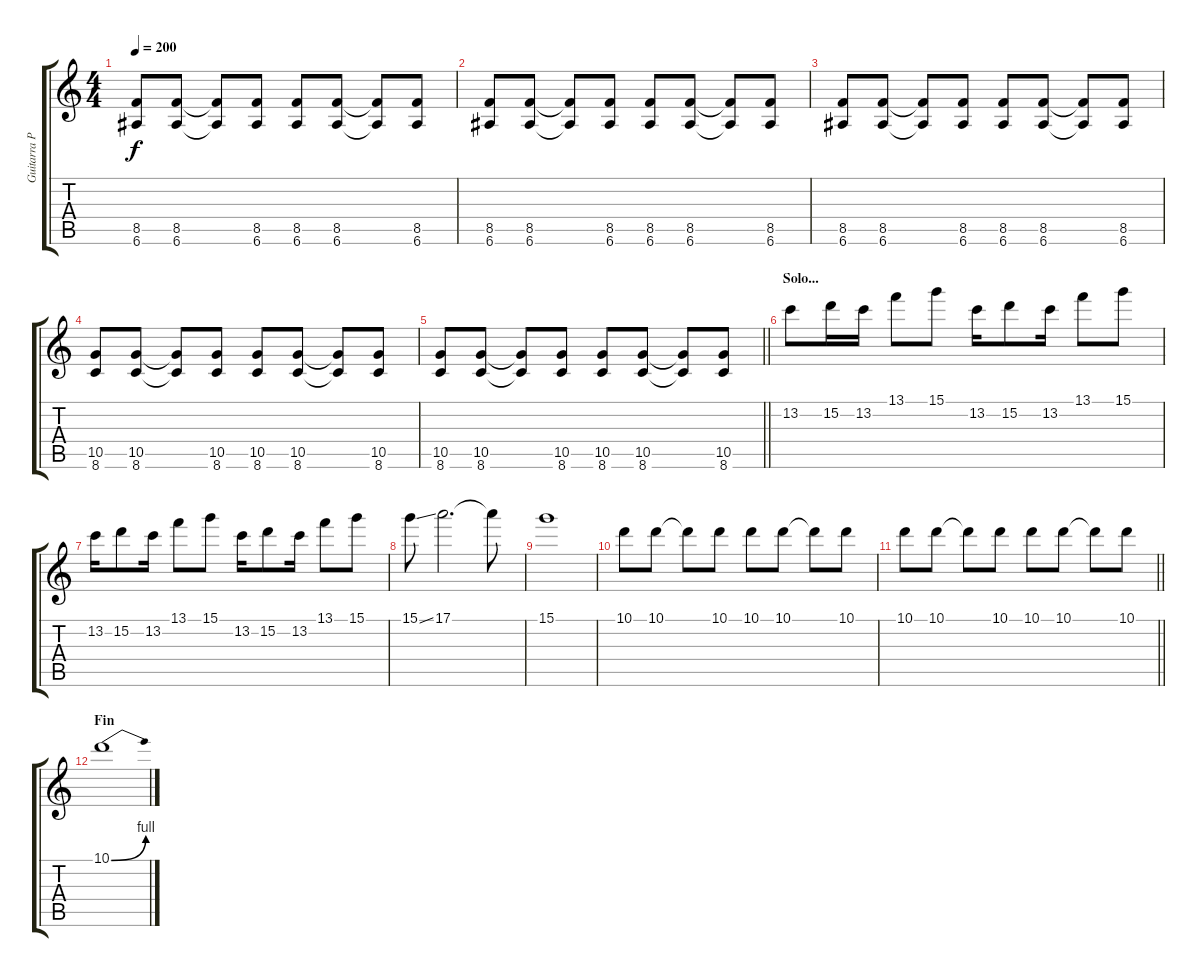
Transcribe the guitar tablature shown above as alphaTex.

\track ("Guitarra Principal" "Guitarra P") {instrument distortionguitar}
\staff {score tabs}
\tuning (E4 B3 G3 D3 A2 E2) {hide}
\ts (4 4)
\tempo 200
\clef g2
\ks c
(8.5 6.6).8{dy f} (8.5 6.6).8 (8.5{t} 6.6{t}).8 (8.5 6.6).8 (8.5 6.6).8 (8.5 6.6).8 (8.5{t} 6.6{t}).8 (8.5 6.6).8 |
(8.5 6.6).8 (8.5 6.6).8 (8.5{t} 6.6{t}).8 (8.5 6.6).8 (8.5 6.6).8 (8.5 6.6).8 (8.5{t} 6.6{t}).8 (8.5 6.6).8 |
(8.5 6.6).8 (8.5 6.6).8 (8.5{t} 6.6{t}).8 (8.5 6.6).8 (8.5 6.6).8 (8.5 6.6).8 (8.5{t} 6.6{t}).8 (8.5 6.6).8 |
(10.5 8.6).8 (10.5 8.6).8 (10.5{t} 8.6{t}).8 (10.5 8.6).8 (10.5 8.6).8 (10.5 8.6).8 (10.5{t} 8.6{t}).8 (10.5 8.6).8 |
\barLineRight lightlight
(10.5 8.6).8 (10.5 8.6).8 (10.5{t} 8.6{t}).8 (10.5 8.6).8 (10.5 8.6).8 (10.5 8.6).8 (10.5{t} 8.6{t}).8 (10.5 8.6).8 |
\section ("" "Solo...")
13.2.8{volume 16} 15.2.16 13.2.16 13.1.8 15.1.8 13.2.16 15.2.8 13.2.16 13.1.8 15.1.8 |
13.2.16 15.2.8 13.2.16 13.1.8 15.1.8 13.2.16 15.2.8 13.2.16 13.1.8 15.1.8 |
15.1{ss}.8 17.1.2{d} 17.1{t}.8 |
15.1.1 |
10.1.8 10.1.8 10.1{t}.8 10.1.8 10.1.8 10.1.8 10.1{t}.8 10.1.8 |
\barLineRight lightlight
10.1.8 10.1.8 10.1{t}.8 10.1.8 10.1.8 10.1.8 10.1{t}.8 10.1.8 |
\section ("" "Fin")
10.1{be (bend 0 0 60 4)}.1{volume 0}
